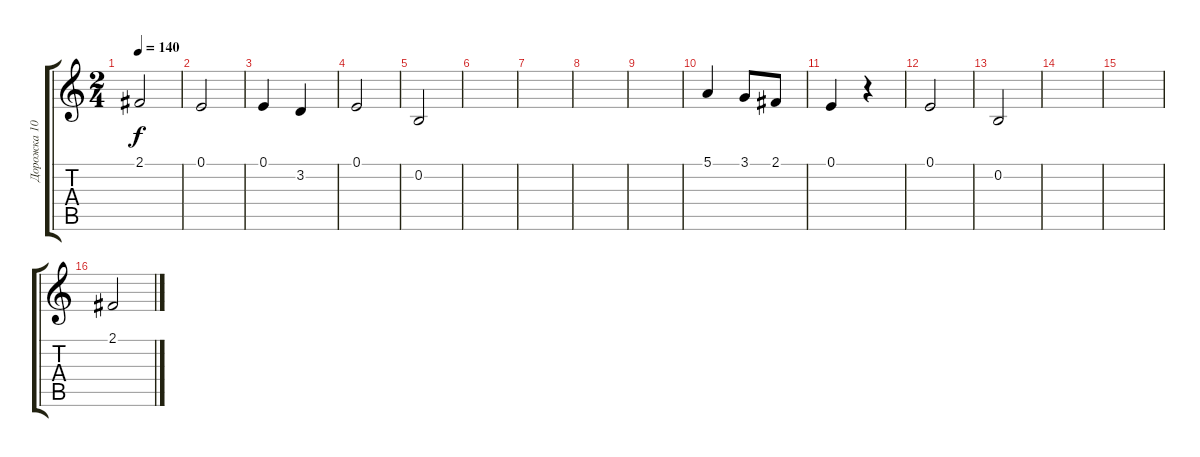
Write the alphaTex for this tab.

\track ("Дорожка 10" "Дорожка 10") {instrument violin}
\staff {score tabs}
\tuning (E4 B3 G3 D3 A2 E2) {hide}
\ts (2 4)
\tempo 140
\clef g2
\ks c
2.1{t}.2{dy f} |
0.1.2 |
0.1.4 3.2.4 |
0.1.2 |
0.2.2 |
|
|
|
|
5.1.4 3.1.8 2.1.8 |
0.1.4 r.4 |
0.1.2 |
0.2.2 |
|
|
2.1.2
